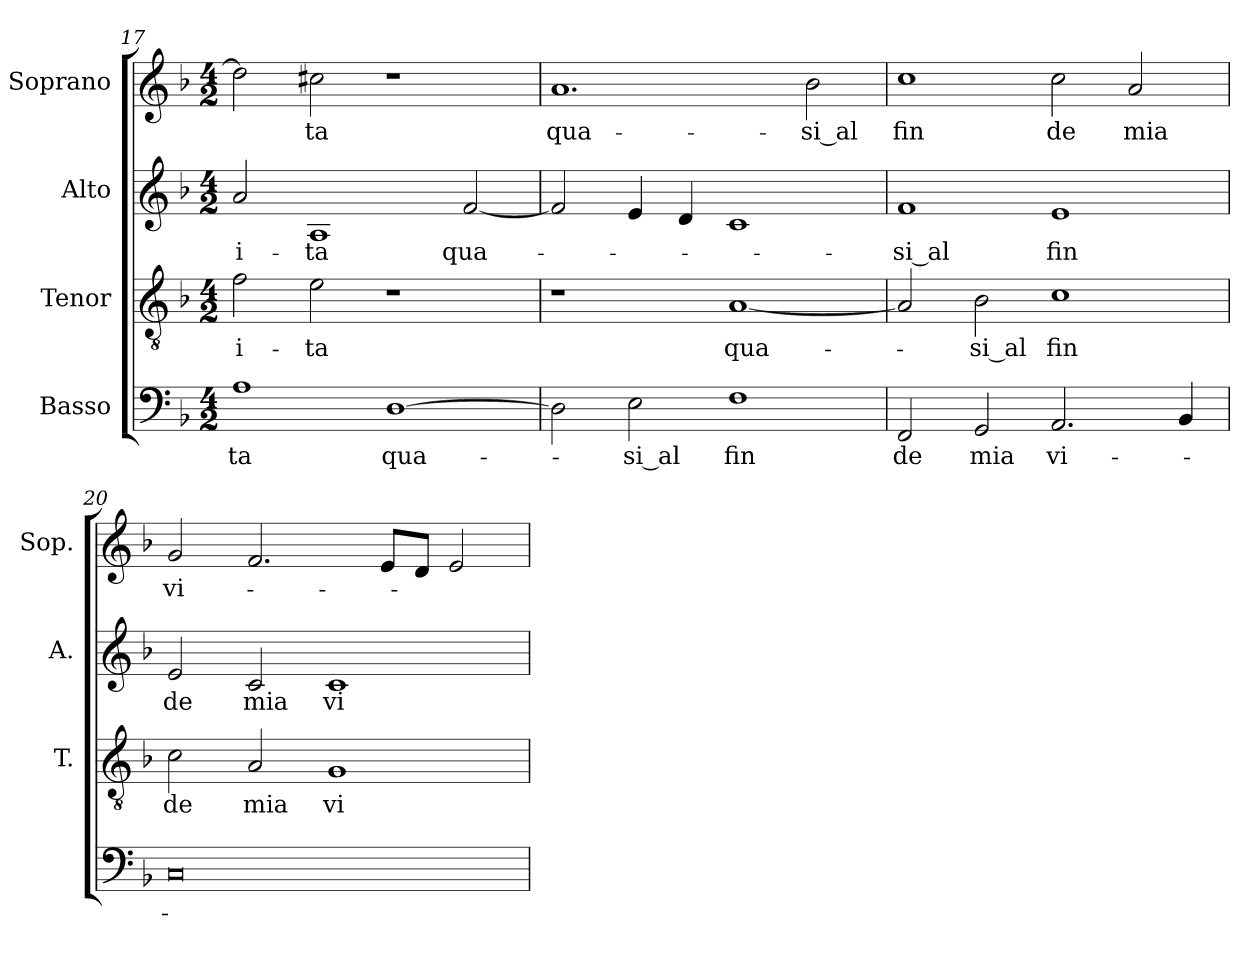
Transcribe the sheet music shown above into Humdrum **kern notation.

**kern	**text	**kern	**text	**kern	**text	**kern	**text
*part4	*part4	*part3	*part3	*part2	*part2	*part1	*part1
*staff4	*staff4	*staff3	*staff3	*staff2	*staff2	*staff1	*staff1
*I"Basso	*	*I"Tenor	*	*I"Alto	*	*I"Soprano	*
*	*	*I'T.	*	*I'A.	*	*I'Sop.	*
*clefF4	*	*clefGv2	*	*clefG2	*	*clefG2	*
*	*	*ITrd7c12	*	*	*	*	*
*k[b-]	*	*k[b-]	*	*k[b-]	*	*k[b-]	*
*F:	*	*F:	*	*F:	*	*F:	*
*M4/2	*	*M4/2	*	*M4/2	*	*M4/2	*
=17	=17	=17	=17	=17	=17	=17	=17
!	!LO:LY:b:color=#000000	!	!	!	!	!	!
!	!	!	!LO:LY:b:color=#000000	!	!	!	!
!	!	!	!	!	!LO:LY:b:color=#000000	!	!
1Ai	-ta	2Fi\	-i-	2ai/	-i-	2ddi\]	.
!	!	!	!LO:LY:b:color=#000000	!	!	!	!
!	!	!	!	!	!LO:LY:b:color=#000000	!	!
!	!	!	!	!	!	!	!LO:LY:b:color=#000000
.	.	2Ei\	-ta	1Ai	-ta	2cc#Xi\	-ta
!	!LO:LY:b:color=#000000	!	!	!	!	!	!
[>1Di	qua-	1r	.	.	.	1r	.
!	!	!	!	!	!LO:LY:b:color=#000000	!	!
.	.	.	.	[<2fi/	qua-	.	.
=18	=18	=18	=18	=18	=18	=18	=18
!	!	!	!	!	!	!	!LO:LY:b:color=#000000
2Di\]	.	1r	.	2fi/]	.	1.ai	qua-
!	!LO:LY:b:color=#000000	!	!	!	!	!	!
2Ei\	-si_al	.	.	4ei/	.	.	.
.	.	.	.	4di/	.	.	.
!	!LO:LY:b:color=#000000	!	!	!	!	!	!
!	!	!	!LO:LY:b:color=#000000	!	!	!	!
1Fi	fin	[<1AAi	qua-	1ci	.	.	.
!	!	!	!	!	!	!	!LO:LY:b:color=#000000
.	.	.	.	.	.	2b-i\	-si_al
!!LO:LB:g=z
=19	=19	=19	=19	=19	=19	=19	=19
!	!LO:LY:b:color=#000000	!	!	!	!	!	!
!	!	!	!	!	!LO:LY:b:color=#000000	!	!
!	!	!	!	!	!	!	!LO:LY:b:color=#000000
2FFi/	de	2AAi/]	.	1fi	-si_al	1cci	fin
!	!LO:LY:b:color=#000000	!	!	!	!	!	!
!	!	!	!LO:LY:b:color=#000000	!	!	!	!
2GGi/	mia	2BB-i\	-si_al	.	.	.	.
!	!LO:LY:b:color=#000000	!	!	!	!	!	!
!	!	!	!LO:LY:b:color=#000000	!	!	!	!
!	!	!	!	!	!LO:LY:b:color=#000000	!	!
!	!	!	!	!	!	!	!LO:LY:b:color=#000000
2.AAi/	vi-	1Ci	fin	1ei	fin	2cci\	de
!	!	!	!	!	!	!	!LO:LY:b:color=#000000
.	.	.	.	.	.	2ai/	mia
4BB-i/	.	.	.	.	.	.	.
=20	=20	=20	=20	=20	=20	=20	=20
!	!	!	!LO:LY:b:color=#000000	!	!	!	!
!	!	!	!	!	!LO:LY:b:color=#000000	!	!
!	!	!	!	!	!	!	!LO:LY:b:color=#000000
0Ci	.	2Ci\	de	2ei/	de	2gi/	vi-
!	!	!	!LO:LY:b:color=#000000	!	!	!	!
!	!	!	!	!	!LO:LY:b:color=#000000	!	!
.	.	2AAi/	mia	2ci/	mia	2.fi/	.
!	!	!	!LO:LY:b:color=#000000	!	!	!	!
!	!	!	!	!	!LO:LY:b:color=#000000	!	!
.	.	1GGi	vi-	1ci	vi-	.	.
.	.	.	.	.	.	8ei/L	.
.	.	.	.	.	.	8di/J	.
.	.	.	.	.	.	2ei/	.
=	=	=	=	=	=	=	=
*-	*-	*-	*-	*-	*-	*-	*-
